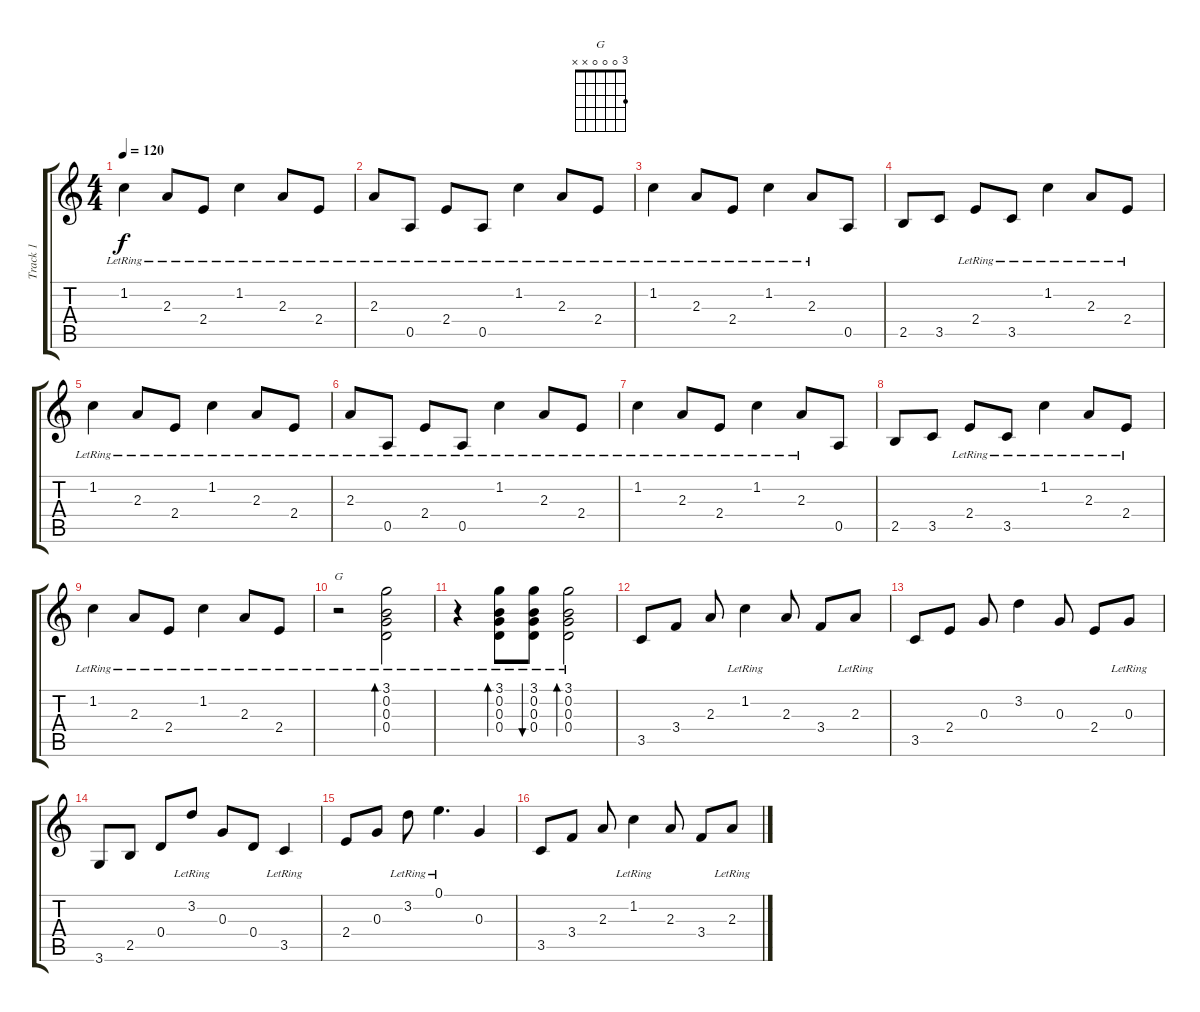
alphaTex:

\track ("Track 1" "Track 1") {instrument acousticguitarsteel}
\staff {score tabs}
\tuning (E4 B3 G3 D3 A2 E2) {hide}
\chord ("G" 3 0 0 0 x x)
\ts (4 4)
\tempo 120
\clef g2
\ks c
1.2{lr}.4{dy f} 2.3{lr}.8 2.4{lr}.8 1.2{lr}.4 2.3{lr}.8 2.4{lr}.8 |
2.3{lr}.8 0.5{lr}.8 2.4{lr}.8 0.5{lr}.8 1.2{lr}.4 2.3{lr}.8 2.4{lr}.8 |
1.2{lr}.4 2.3{lr}.8 2.4{lr}.8 1.2{lr}.4 2.3{lr}.8 0.5.8 |
2.5.8 3.5.8 2.4{lr}.8 3.5{lr}.8 1.2{lr}.4 2.3{lr}.8 2.4{lr}.8 |
1.2{lr}.4 2.3{lr}.8 2.4{lr}.8 1.2{lr}.4 2.3{lr}.8 2.4{lr}.8 |
2.3{lr}.8 0.5{lr}.8 2.4{lr}.8 0.5{lr}.8 1.2{lr}.4 2.3{lr}.8 2.4{lr}.8 |
1.2{lr}.4 2.3{lr}.8 2.4{lr}.8 1.2{lr}.4 2.3{lr}.8 0.5.8 |
2.5.8 3.5.8 2.4{lr}.8 3.5{lr}.8 1.2{lr}.4 2.3{lr}.8 2.4{lr}.8 |
1.2{lr}.4 2.3{lr}.8 2.4{lr}.8 1.2{lr}.4 2.3{lr}.8 2.4{lr}.8 |
r.2{ch "G"} (3.1{lr} 0.2{lr} 0.3{lr} 0.4{lr}).2{bd 120} |
r.4 (3.1{lr} 0.2{lr} 0.3{lr} 0.4{lr}).8{bd 120} (3.1{lr} 0.2{lr} 0.3{lr} 0.4{lr}).8{bu 120} (3.1{lr} 0.2{lr} 0.3{lr} 0.4{lr}).2{bd 120} |
3.5.8 3.4.8 2.3.8 1.2{lr}.4 2.3.8 3.4.8 2.3{lr}.8 |
3.5.8 2.4.8 0.3.8 3.2.4 0.3.8 2.4.8 0.3{lr}.8 |
3.6.8 2.5.8 0.4.8 3.2{lr}.8 0.3.8 0.4.8 3.5{lr}.4 |
2.4.8 0.3.8 3.2{lr}.8 0.1{lr}.4{d} 0.3.4 |
3.5.8 3.4.8 2.3.8 1.2{lr}.4 2.3.8 3.4.8 2.3{lr}.8
